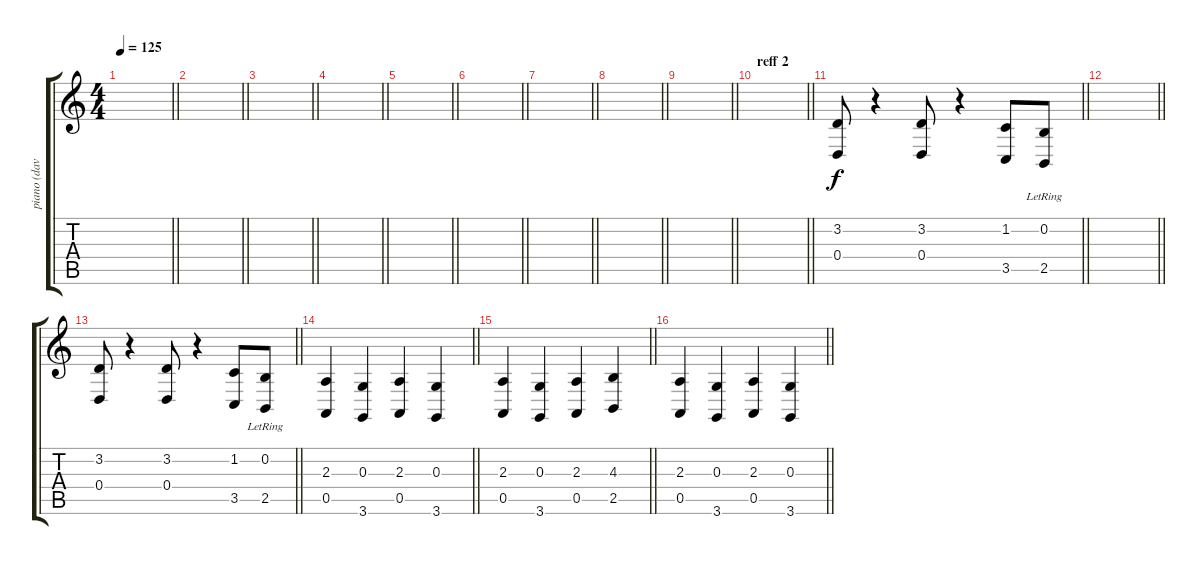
\track ("piano (david)" "piano (dav") {instrument brightacousticpiano}
\staff {score tabs}
\tuning (E4 B3 G3 D3 A2 E2) {hide}
\ts (4 4)
\tempo 125
\clef g2
\barLineRight lightlight
\ks c
|
\barLineRight lightlight
|
\barLineRight lightlight
|
\barLineRight lightlight
|
\barLineRight lightlight
|
\barLineRight lightlight
|
\barLineRight lightlight
|
\barLineRight lightlight
|
\barLineRight lightlight
|
\section ("" "reff 2")
\barLineRight lightlight
|
\barLineRight lightlight
(3.2 0.4).8 r.4 (3.2 0.4).8 r.4 (1.2 3.5).8 (0.2 2.5{lr}).8 |
\barLineRight lightlight
|
\barLineRight lightlight
(3.2 0.4).8 r.4 (3.2 0.4).8 r.4 (1.2 3.5).8 (0.2 2.5{lr}).8 |
\barLineRight lightlight
(2.3 0.5).4 (0.3 3.6).4 (2.3 0.5).4 (0.3 3.6).4 |
\barLineRight lightlight
(2.3 0.5).4 (0.3 3.6).4 (2.3 0.5).4 (4.3 2.5).4 |
\barLineRight lightlight
(2.3 0.5).4 (0.3 3.6).4 (2.3 0.5).4 (0.3 3.6).4
